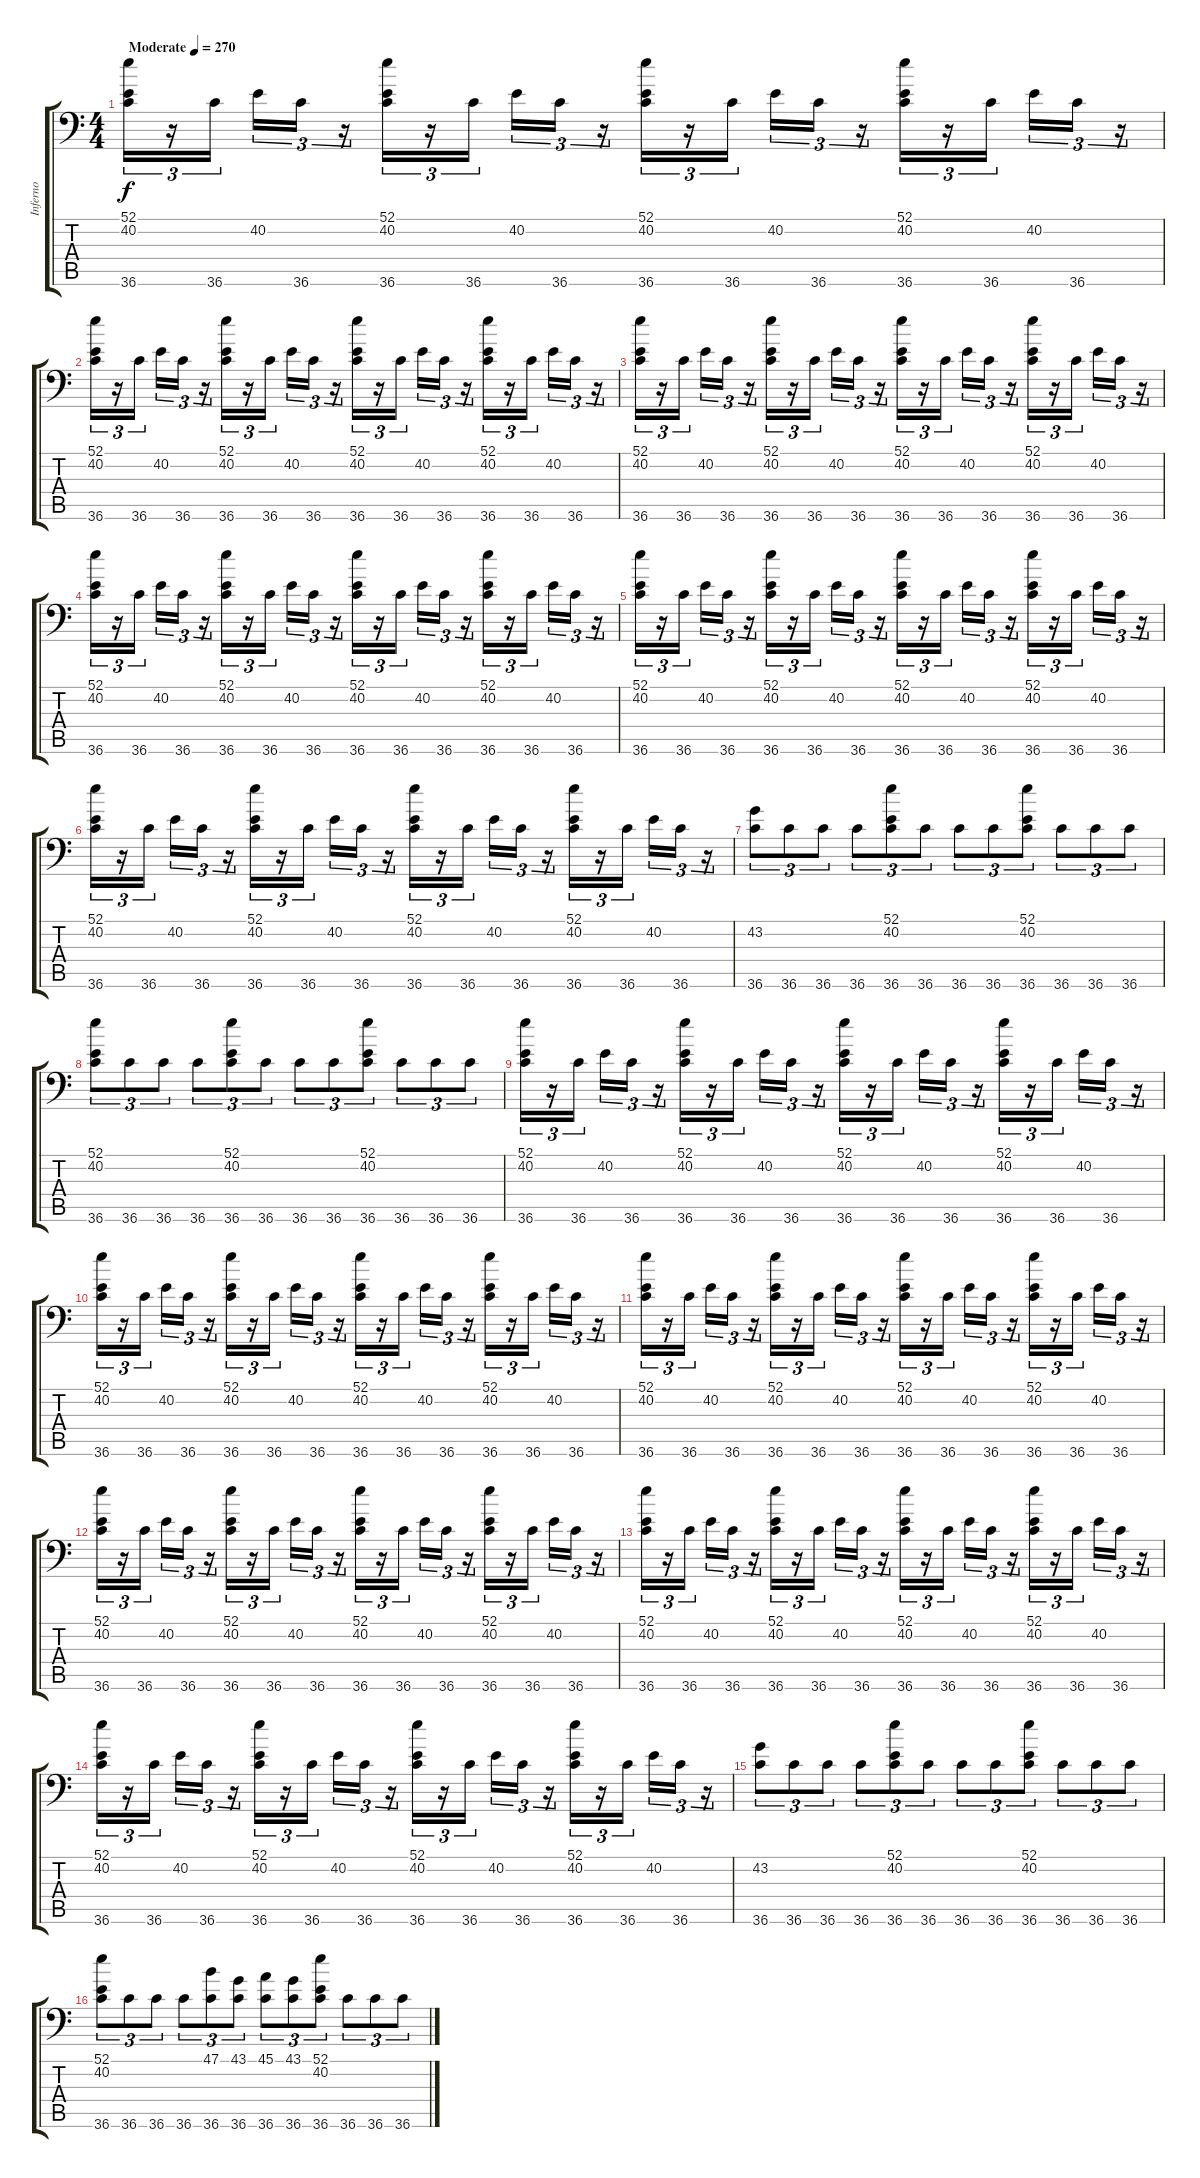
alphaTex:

\track ("Inferno" "Inferno") {instrument acousticgrandpiano}
\staff {score tabs}
\tuning (C-1 C-1 C-1 C-1 C-1 C-1) {hide}
\ts (4 4)
\tempo (270 "Moderate")
\clef f4
\ks c
(52.1 40.2 36.6).16{tu (3 2) dy f instrument acousticgrandpiano} r.16{tu (3 2)} 36.6.16{tu (3 2)} 40.2.16{tu (3 2)} 36.6.16{tu (3 2)} r.16{tu (3 2)} (52.1 40.2 36.6).16{tu (3 2)} r.16{tu (3 2)} 36.6.16{tu (3 2)} 40.2.16{tu (3 2)} 36.6.16{tu (3 2)} r.16{tu (3 2)} (52.1 40.2 36.6).16{tu (3 2)} r.16{tu (3 2)} 36.6.16{tu (3 2)} 40.2.16{tu (3 2)} 36.6.16{tu (3 2)} r.16{tu (3 2)} (52.1 40.2 36.6).16{tu (3 2)} r.16{tu (3 2)} 36.6.16{tu (3 2)} 40.2.16{tu (3 2)} 36.6.16{tu (3 2)} r.16{tu (3 2)} |
(52.1 40.2 36.6).16{tu (3 2)} r.16{tu (3 2)} 36.6.16{tu (3 2)} 40.2.16{tu (3 2)} 36.6.16{tu (3 2)} r.16{tu (3 2)} (52.1 40.2 36.6).16{tu (3 2)} r.16{tu (3 2)} 36.6.16{tu (3 2)} 40.2.16{tu (3 2)} 36.6.16{tu (3 2)} r.16{tu (3 2)} (52.1 40.2 36.6).16{tu (3 2)} r.16{tu (3 2)} 36.6.16{tu (3 2)} 40.2.16{tu (3 2)} 36.6.16{tu (3 2)} r.16{tu (3 2)} (52.1 40.2 36.6).16{tu (3 2)} r.16{tu (3 2)} 36.6.16{tu (3 2)} 40.2.16{tu (3 2)} 36.6.16{tu (3 2)} r.16{tu (3 2)} |
(52.1 40.2 36.6).16{tu (3 2)} r.16{tu (3 2)} 36.6.16{tu (3 2)} 40.2.16{tu (3 2)} 36.6.16{tu (3 2)} r.16{tu (3 2)} (52.1 40.2 36.6).16{tu (3 2)} r.16{tu (3 2)} 36.6.16{tu (3 2)} 40.2.16{tu (3 2)} 36.6.16{tu (3 2)} r.16{tu (3 2)} (52.1 40.2 36.6).16{tu (3 2)} r.16{tu (3 2)} 36.6.16{tu (3 2)} 40.2.16{tu (3 2)} 36.6.16{tu (3 2)} r.16{tu (3 2)} (52.1 40.2 36.6).16{tu (3 2)} r.16{tu (3 2)} 36.6.16{tu (3 2)} 40.2.16{tu (3 2)} 36.6.16{tu (3 2)} r.16{tu (3 2)} |
(52.1 40.2 36.6).16{tu (3 2)} r.16{tu (3 2)} 36.6.16{tu (3 2)} 40.2.16{tu (3 2)} 36.6.16{tu (3 2)} r.16{tu (3 2)} (52.1 40.2 36.6).16{tu (3 2)} r.16{tu (3 2)} 36.6.16{tu (3 2)} 40.2.16{tu (3 2)} 36.6.16{tu (3 2)} r.16{tu (3 2)} (52.1 40.2 36.6).16{tu (3 2)} r.16{tu (3 2)} 36.6.16{tu (3 2)} 40.2.16{tu (3 2)} 36.6.16{tu (3 2)} r.16{tu (3 2)} (52.1 40.2 36.6).16{tu (3 2)} r.16{tu (3 2)} 36.6.16{tu (3 2)} 40.2.16{tu (3 2)} 36.6.16{tu (3 2)} r.16{tu (3 2)} |
(52.1 40.2 36.6).16{tu (3 2)} r.16{tu (3 2)} 36.6.16{tu (3 2)} 40.2.16{tu (3 2)} 36.6.16{tu (3 2)} r.16{tu (3 2)} (52.1 40.2 36.6).16{tu (3 2)} r.16{tu (3 2)} 36.6.16{tu (3 2)} 40.2.16{tu (3 2)} 36.6.16{tu (3 2)} r.16{tu (3 2)} (52.1 40.2 36.6).16{tu (3 2)} r.16{tu (3 2)} 36.6.16{tu (3 2)} 40.2.16{tu (3 2)} 36.6.16{tu (3 2)} r.16{tu (3 2)} (52.1 40.2 36.6).16{tu (3 2)} r.16{tu (3 2)} 36.6.16{tu (3 2)} 40.2.16{tu (3 2)} 36.6.16{tu (3 2)} r.16{tu (3 2)} |
(52.1 40.2 36.6).16{tu (3 2)} r.16{tu (3 2)} 36.6.16{tu (3 2)} 40.2.16{tu (3 2)} 36.6.16{tu (3 2)} r.16{tu (3 2)} (52.1 40.2 36.6).16{tu (3 2)} r.16{tu (3 2)} 36.6.16{tu (3 2)} 40.2.16{tu (3 2)} 36.6.16{tu (3 2)} r.16{tu (3 2)} (52.1 40.2 36.6).16{tu (3 2)} r.16{tu (3 2)} 36.6.16{tu (3 2)} 40.2.16{tu (3 2)} 36.6.16{tu (3 2)} r.16{tu (3 2)} (52.1 40.2 36.6).16{tu (3 2)} r.16{tu (3 2)} 36.6.16{tu (3 2)} 40.2.16{tu (3 2)} 36.6.16{tu (3 2)} r.16{tu (3 2)} |
(43.2 36.6).8{tu (3 2)} 36.6.8{tu (3 2)} 36.6.8{tu (3 2)} 36.6.8{tu (3 2)} (52.1 40.2 36.6).8{tu (3 2)} 36.6.8{tu (3 2)} 36.6.8{tu (3 2)} 36.6.8{tu (3 2)} (52.1 40.2 36.6).8{tu (3 2)} 36.6.8{tu (3 2)} 36.6.8{tu (3 2)} 36.6.8{tu (3 2)} |
(52.1 40.2 36.6).8{tu (3 2)} 36.6.8{tu (3 2)} 36.6.8{tu (3 2)} 36.6.8{tu (3 2)} (52.1 40.2 36.6).8{tu (3 2)} 36.6.8{tu (3 2)} 36.6.8{tu (3 2)} 36.6.8{tu (3 2)} (52.1 40.2 36.6).8{tu (3 2)} 36.6.8{tu (3 2)} 36.6.8{tu (3 2)} 36.6.8{tu (3 2)} |
(52.1 40.2 36.6).16{tu (3 2)} r.16{tu (3 2)} 36.6.16{tu (3 2)} 40.2.16{tu (3 2)} 36.6.16{tu (3 2)} r.16{tu (3 2)} (52.1 40.2 36.6).16{tu (3 2)} r.16{tu (3 2)} 36.6.16{tu (3 2)} 40.2.16{tu (3 2)} 36.6.16{tu (3 2)} r.16{tu (3 2)} (52.1 40.2 36.6).16{tu (3 2)} r.16{tu (3 2)} 36.6.16{tu (3 2)} 40.2.16{tu (3 2)} 36.6.16{tu (3 2)} r.16{tu (3 2)} (52.1 40.2 36.6).16{tu (3 2)} r.16{tu (3 2)} 36.6.16{tu (3 2)} 40.2.16{tu (3 2)} 36.6.16{tu (3 2)} r.16{tu (3 2)} |
(52.1 40.2 36.6).16{tu (3 2)} r.16{tu (3 2)} 36.6.16{tu (3 2)} 40.2.16{tu (3 2)} 36.6.16{tu (3 2)} r.16{tu (3 2)} (52.1 40.2 36.6).16{tu (3 2)} r.16{tu (3 2)} 36.6.16{tu (3 2)} 40.2.16{tu (3 2)} 36.6.16{tu (3 2)} r.16{tu (3 2)} (52.1 40.2 36.6).16{tu (3 2)} r.16{tu (3 2)} 36.6.16{tu (3 2)} 40.2.16{tu (3 2)} 36.6.16{tu (3 2)} r.16{tu (3 2)} (52.1 40.2 36.6).16{tu (3 2)} r.16{tu (3 2)} 36.6.16{tu (3 2)} 40.2.16{tu (3 2)} 36.6.16{tu (3 2)} r.16{tu (3 2)} |
(52.1 40.2 36.6).16{tu (3 2)} r.16{tu (3 2)} 36.6.16{tu (3 2)} 40.2.16{tu (3 2)} 36.6.16{tu (3 2)} r.16{tu (3 2)} (52.1 40.2 36.6).16{tu (3 2)} r.16{tu (3 2)} 36.6.16{tu (3 2)} 40.2.16{tu (3 2)} 36.6.16{tu (3 2)} r.16{tu (3 2)} (52.1 40.2 36.6).16{tu (3 2)} r.16{tu (3 2)} 36.6.16{tu (3 2)} 40.2.16{tu (3 2)} 36.6.16{tu (3 2)} r.16{tu (3 2)} (52.1 40.2 36.6).16{tu (3 2)} r.16{tu (3 2)} 36.6.16{tu (3 2)} 40.2.16{tu (3 2)} 36.6.16{tu (3 2)} r.16{tu (3 2)} |
(52.1 40.2 36.6).16{tu (3 2)} r.16{tu (3 2)} 36.6.16{tu (3 2)} 40.2.16{tu (3 2)} 36.6.16{tu (3 2)} r.16{tu (3 2)} (52.1 40.2 36.6).16{tu (3 2)} r.16{tu (3 2)} 36.6.16{tu (3 2)} 40.2.16{tu (3 2)} 36.6.16{tu (3 2)} r.16{tu (3 2)} (52.1 40.2 36.6).16{tu (3 2)} r.16{tu (3 2)} 36.6.16{tu (3 2)} 40.2.16{tu (3 2)} 36.6.16{tu (3 2)} r.16{tu (3 2)} (52.1 40.2 36.6).16{tu (3 2)} r.16{tu (3 2)} 36.6.16{tu (3 2)} 40.2.16{tu (3 2)} 36.6.16{tu (3 2)} r.16{tu (3 2)} |
(52.1 40.2 36.6).16{tu (3 2)} r.16{tu (3 2)} 36.6.16{tu (3 2)} 40.2.16{tu (3 2)} 36.6.16{tu (3 2)} r.16{tu (3 2)} (52.1 40.2 36.6).16{tu (3 2)} r.16{tu (3 2)} 36.6.16{tu (3 2)} 40.2.16{tu (3 2)} 36.6.16{tu (3 2)} r.16{tu (3 2)} (52.1 40.2 36.6).16{tu (3 2)} r.16{tu (3 2)} 36.6.16{tu (3 2)} 40.2.16{tu (3 2)} 36.6.16{tu (3 2)} r.16{tu (3 2)} (52.1 40.2 36.6).16{tu (3 2)} r.16{tu (3 2)} 36.6.16{tu (3 2)} 40.2.16{tu (3 2)} 36.6.16{tu (3 2)} r.16{tu (3 2)} |
(52.1 40.2 36.6).16{tu (3 2)} r.16{tu (3 2)} 36.6.16{tu (3 2)} 40.2.16{tu (3 2)} 36.6.16{tu (3 2)} r.16{tu (3 2)} (52.1 40.2 36.6).16{tu (3 2)} r.16{tu (3 2)} 36.6.16{tu (3 2)} 40.2.16{tu (3 2)} 36.6.16{tu (3 2)} r.16{tu (3 2)} (52.1 40.2 36.6).16{tu (3 2)} r.16{tu (3 2)} 36.6.16{tu (3 2)} 40.2.16{tu (3 2)} 36.6.16{tu (3 2)} r.16{tu (3 2)} (52.1 40.2 36.6).16{tu (3 2)} r.16{tu (3 2)} 36.6.16{tu (3 2)} 40.2.16{tu (3 2)} 36.6.16{tu (3 2)} r.16{tu (3 2)} |
(43.2 36.6).8{tu (3 2)} 36.6.8{tu (3 2)} 36.6.8{tu (3 2)} 36.6.8{tu (3 2)} (52.1 40.2 36.6).8{tu (3 2)} 36.6.8{tu (3 2)} 36.6.8{tu (3 2)} 36.6.8{tu (3 2)} (52.1 40.2 36.6).8{tu (3 2)} 36.6.8{tu (3 2)} 36.6.8{tu (3 2)} 36.6.8{tu (3 2)} |
(52.1 40.2 36.6).8{tu (3 2)} 36.6.8{tu (3 2)} 36.6.8{tu (3 2)} 36.6.8{tu (3 2)} (47.1 36.6).8{tu (3 2)} (43.1 36.6).8{tu (3 2)} (45.1 36.6).8{tu (3 2)} (43.1 36.6).8{tu (3 2)} (52.1 40.2 36.6).8{tu (3 2)} 36.6.8{tu (3 2)} 36.6.8{tu (3 2)} 36.6.8{tu (3 2)}
